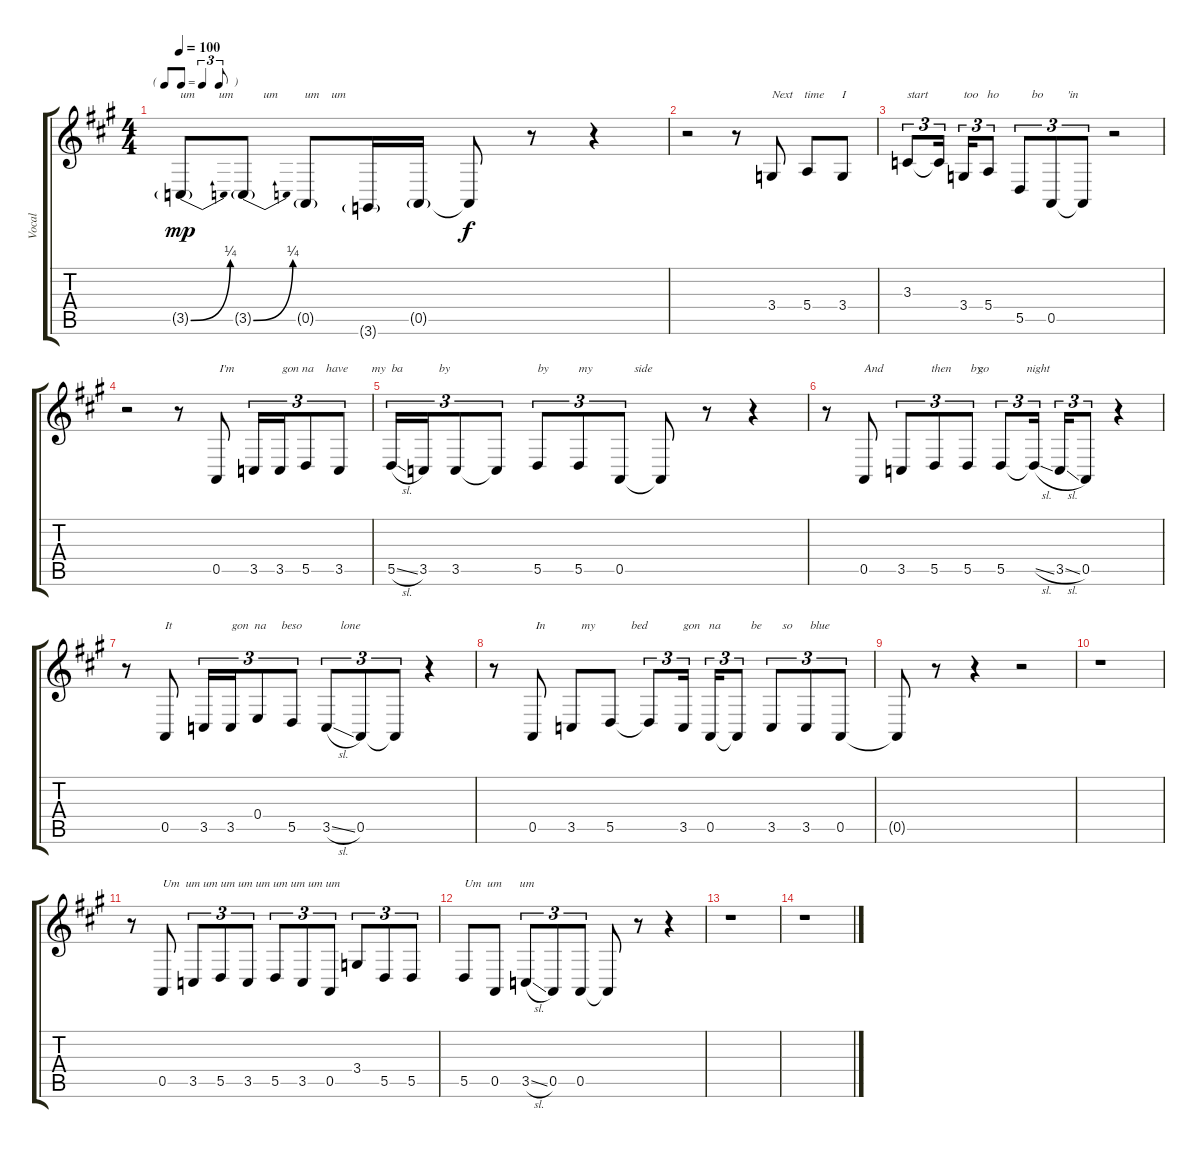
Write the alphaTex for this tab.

\track ("Vocal" "Vocal") {instrument altosax}
\staff {score tabs}
\tuning (E4 Db4 A3 E3 A2 E2) {hide}
\ts (4 4)
\tf triplet8th
\tempo 100
\clef g2
\ks a
3.5{be (bend 0 0 60 1) g}.8{txt "um        um          um         um    um  " dy mp} 3.5{be (bend 0 0 60 1) g}.8 0.5{g}.8 3.6{g}.16 0.5{g}.16 0.5{t}.8{dy f} r.8 r.4 |
r.2 r.8 3.4.8{txt "Next    time      I"} 5.4.8 3.4.8 |
3.3.8{tu (3 2) txt "start            too   ho           bo        'in"} 3.3{t}.16{tu (3 2) beam splitsecondary} 3.4.16{tu (3 2)} 5.4.8{tu (3 2)} 5.5.8{tu (3 2)} 0.5.8{tu (3 2)} 0.5{t}.8{tu (3 2)} r.2 |
r.2 r.8 0.5.8{txt " I'm                gon na    have        my "} 3.5.16{tu (3 2)} 3.5.16{tu (3 2)} 5.5.8{tu (3 2)} 3.5.8{tu (3 2)} |
5.5{sl}.16{tu (3 2) txt "ba            by"} 3.5.16{tu (3 2)} 3.5.8{tu (3 2)} 3.5{t}.8{tu (3 2)} 5.5.8{tu (3 2) txt "by          my              side"} 5.5.8{tu (3 2)} 0.5.8{tu (3 2)} 0.5{t}.8 r.8 r.4 |
r.8 0.5.8{txt "And                then         go"} 3.5.8{tu (3 2)} 5.5.8{tu (3 2)} 5.5.8{tu (3 2) txt " by               night"} 5.5.8{tu (3 2)} 5.5{sl t}.16{tu (3 2) beam splitsecondary} 3.5{sl}.16{tu (3 2)} 0.5.8{tu (3 2)} r.4 |
r.8 0.5.8{txt "It                    gon  na     be"} 3.5.16{tu (3 2)} 3.5.16{tu (3 2)} 0.4.8{tu (3 2)} 5.5.8{tu (3 2) txt "so             lone"} 3.5{sl}.8{tu (3 2)} 0.5.8{tu (3 2)} 0.5{t}.8{tu (3 2)} r.4 |
r.8 0.5.8{txt " In            my            bed     "} 3.5.8 5.5.8 5.5{t}.8{tu (3 2)} 3.5.16{tu (3 2) txt "gon   na          be       so      blue" beam splitsecondary} 0.5.16{tu (3 2)} 0.5{t}.8{tu (3 2)} 3.5.8{tu (3 2)} 3.5.8{tu (3 2)} 0.5.8{tu (3 2)} |
0.5{t}.8 r.8 r.4 r.2 |
r.1 |
r.8 0.5.8{txt "Um  um um um um um um um um um"} 3.5.8{tu (3 2)} 5.5.8{tu (3 2)} 3.5.8{tu (3 2)} 5.5.8{tu (3 2)} 3.5.8{tu (3 2)} 0.5.8{tu (3 2)} 3.4.8{tu (3 2)} 5.5.8{tu (3 2)} 5.5.8{tu (3 2)} |
5.5.8{txt "Um  um      um "} 0.5.8 3.5{sl}.8{tu (3 2)} 0.5.8{tu (3 2)} 0.5.8{tu (3 2)} 0.5{t}.8 r.8 r.4 |
r.1 |
r.1
